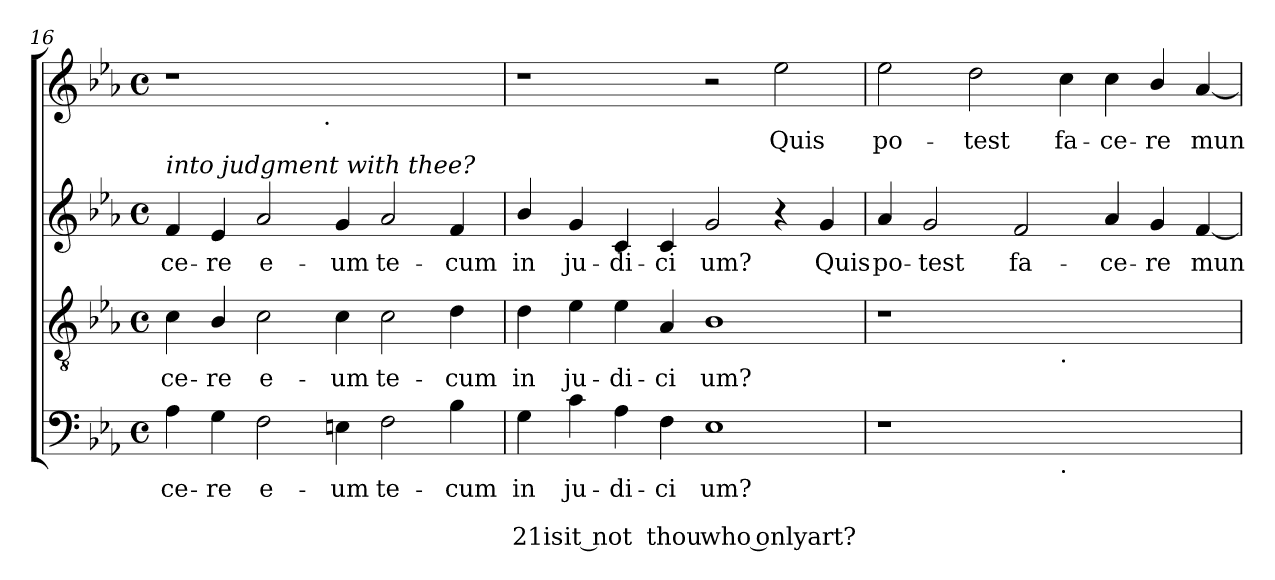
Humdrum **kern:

**kern	**text	**text	**text	**kern	**text	**kern	**text	**kern	**text
*part4	*part4	*part4	*part4	*part3	*part3	*part2	*part2	*part1	*part1
*staff4	*staff4	*staff4	*staff4	*staff3	*staff3	*staff2	*staff2	*staff1	*staff1
*clefF4	*	*	*	*clefGv2	*	*clefG2	*	*clefG2	*
*k[b-e-a-]	*	*	*	*k[b-e-a-]	*	*k[b-e-a-]	*	*k[b-e-a-]	*
*E-:	*	*	*	*E-:	*	*E-:	*	*E-:	*
*M4/4	*	*	*	*M4/4	*	*M4/4	*	*M4/4	*
*met(c)	*	*	*	*met(c)	*	*met(c)	*	*met(c)	*
=16	=16	=16	=16	=16	=16	=16	=16	=16	=16
!	!	!	!	!	!	!LO:TX:a:i:t=into judgment with thee?	!	!	!
!	!LO:LY:b	!	!	!	!LO:LY:b	!	!LO:LY:b	!	!
*	*	*	*	*	*	*	*	*^	*
4A-\	-ce-	.	.	4c\	-ce-	4f/	-ce-	1r	2ryy	.
!	!LO:LY:b:rj	!	!	!	!LO:LY:b:rj	!	!LO:LY:b:rj	!	!	!
4G\	-re	.	.	4B-/	-re	4e-/	-re	.	.	.
!	!LO:LY:b	!	!	!	!LO:LY:b	!	!LO:LY:b	!	!	!
2F\	e-	.	.	2c\	e-	2a-/	e-	.	4...ryy	.
!	!	!	!	!	!	!	!	!	!LO:TX:b:t=.	!
.	.	.	.	.	.	.	.	.	1ryy	.
!	!LO:LY:b	!	!	!	!LO:LY:b	!	!LO:LY:b	!	!	!
4En\	-um	.	.	4c\	-um	4g/	-um	1ryy	.	.
!	!LO:LY:b	!	!	!	!LO:LY:b	!	!LO:LY:b	!	!	!
2F\	te-	.	.	2c\	te-	2a-/	te-	.	.	.
!	!LO:LY:b	!	!	!	!LO:LY:b	!	!LO:LY:b	!	!	!
4B-\	-cum	.	.	4d\	-cum	4f/	-cum	.	.	.
.	.	.	.	.	.	.	.	.	32ryy	.
!!LO:LB:g=z
=17	=17	=17	=17	=17	=17	=17	=17	=17	=17	=17
!	!LO:LY:b	!	!LO:LY:b	!	!LO:LY:b	!	!LO:LY:b	!	!	!
*	*	*	*	*	*	*	*	*v	*v	*
4G\	in	.	21is	4d\	in	4b-/	in	1r	.
!	!LO:LY:b	!	!LO:LY:b	!	!LO:LY:b	!	!LO:LY:b	!	!
4c\	ju-	.	it not	4e-\	ju-	4g/	ju-	.	.
!	!LO:LY:b	!	!	!	!LO:LY:b	!	!LO:LY:b	!	!
4A-\	-di-	.	.	4e-\	-di-	4c/	-di-	.	.
!	!LO:LY:b:rj	!	!LO:LY:b:rj	!	!LO:LY:b:rj	!	!LO:LY:b:rj	!	!
4F\	-ci	.	thou	4A-/	-ci	4c/	-ci	.	.
!	!LO:LY:b	!	!LO:LY:b	!	!LO:LY:b	!	!LO:LY:b	!	!
1E-	um?	.	who onlyart?	1B-	um?	2g/	um?	2r	.
!	!	!	!	!	!	!	!	!	!LO:LY:b
.	.	.	.	.	.	4r	.	2ee-\	Quis
!	!	!	!	!	!	!	!LO:LY:b	!	!
.	.	.	.	.	.	4g/	Quis	.	.
=18	=18	=18	=18	=18	=18	=18	=18	=18	=18
!	!	!	!	!	!	!	!LO:LY:b	!	!LO:LY:b
1r	.	.	.	1r	.	4a-/	po-	2ee-\	po-
!	!	!	!	!	!	!	!LO:LY:b	!	!
.	.	.	.	.	.	2g/	-test	.	.
!	!	!	!	!	!	!	!	!	!LO:LY:b
.	.	.	.	.	.	.	.	2dd\	-test
!	!	!	!	!	!	!	!LO:LY:b	!	!
.	.	.	.	.	.	2f/	fa-	.	.
!	!	!	!	!LO:TX:b:t=.	!	!	!	!	!
!LO:TX:b:t=.	!	!	!	!	!	!	!	!	!
!	!	!	!	!	!	!	!	!	!LO:LY:b
1ryy	.	.	.	1ryy	.	.	.	4cc\	fa-
!	!	!	!	!	!	!	!LO:LY:b	!	!LO:LY:b
.	.	.	.	.	.	4a-/	-ce-	4cc\	-ce-
!	!	!	!	!	!	!	!LO:LY:b:rj	!	!LO:LY:b:rj
.	.	.	.	.	.	4g/	-re	4b-/	-re
!	!	!	!	!	!	!	!LO:LY:b	!	!LO:LY:b
.	.	.	.	.	.	[<4f/	mun-	[<4a-/	mun-
=	=	=	=	=	=	=	=	=	=
*-	*-	*-	*-	*-	*-	*-	*-	*-	*-
